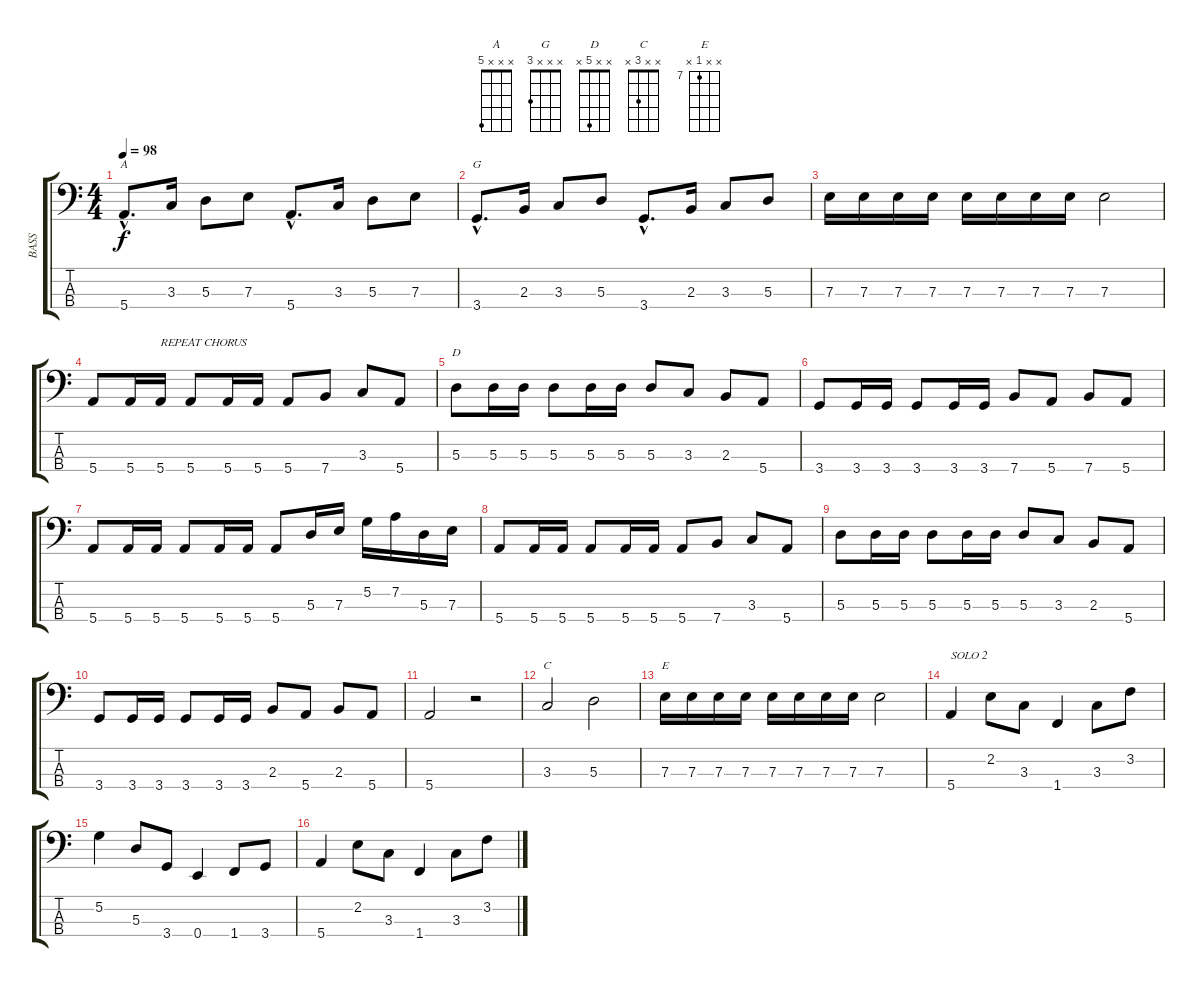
\track ("BASS" "BASS") {instrument electricbassfinger}
\staff {score tabs}
\tuning (G2 D2 A1 E1) {hide}
\chord ("A" x x x 5)
\chord ("G" x x x 3)
\chord ("D" x x 5 x)
\chord ("C" x x 3 x)
\chord ("E" x x 7 x) {firstfret 7}
\ts (4 4)
\tempo 98
\clef f4
\ks c
5.4{hac}.8{d ch "A" dy f} 3.3.16 5.3.8 7.3.8 5.4{hac}.8{d} 3.3.16 5.3.8 7.3.8 |
3.4{hac}.8{d ch "G"} 2.3.16 3.3.8 5.3.8 3.4{hac}.8{d} 2.3.16 3.3.8 5.3.8 |
7.3.16 7.3.16 7.3.16 7.3.16 7.3.16 7.3.16 7.3.16 7.3.16 7.3.2 |
5.4.8 5.4.16 5.4.16{txt "REPEAT CHORUS"} 5.4.8 5.4.16 5.4.16 5.4.8 7.4.8 3.3.8 5.4.8 |
5.3.8{ch "D"} 5.3.16 5.3.16 5.3.8 5.3.16 5.3.16 5.3.8 3.3.8 2.3.8 5.4.8 |
3.4.8 3.4.16 3.4.16 3.4.8 3.4.16 3.4.16 7.4.8 5.4.8 7.4.8 5.4.8 |
5.4.8 5.4.16 5.4.16 5.4.8 5.4.16 5.4.16 5.4.8 5.3.16 7.3.16 5.2.16 7.2.16 5.3.16 7.3.16 |
5.4.8 5.4.16 5.4.16 5.4.8 5.4.16 5.4.16 5.4.8 7.4.8 3.3.8 5.4.8 |
5.3.8 5.3.16 5.3.16 5.3.8 5.3.16 5.3.16 5.3.8 3.3.8 2.3.8 5.4.8 |
3.4.8 3.4.16 3.4.16 3.4.8 3.4.16 3.4.16 2.3.8 5.4.8 2.3.8 5.4.8 |
5.4.2 r.2 |
3.3.2{ch "C"} 5.3.2 |
7.3.16{ch "E"} 7.3.16 7.3.16 7.3.16 7.3.16 7.3.16 7.3.16 7.3.16 7.3.2 |
5.4.4{txt "SOLO 2"} 2.2.8 3.3.8 1.4.4 3.3.8 3.2.8 |
5.2.4 5.3.8 3.4.8 0.4.4 1.4.8 3.4.8 |
5.4.4 2.2.8 3.3.8 1.4.4 3.3.8 3.2.8
